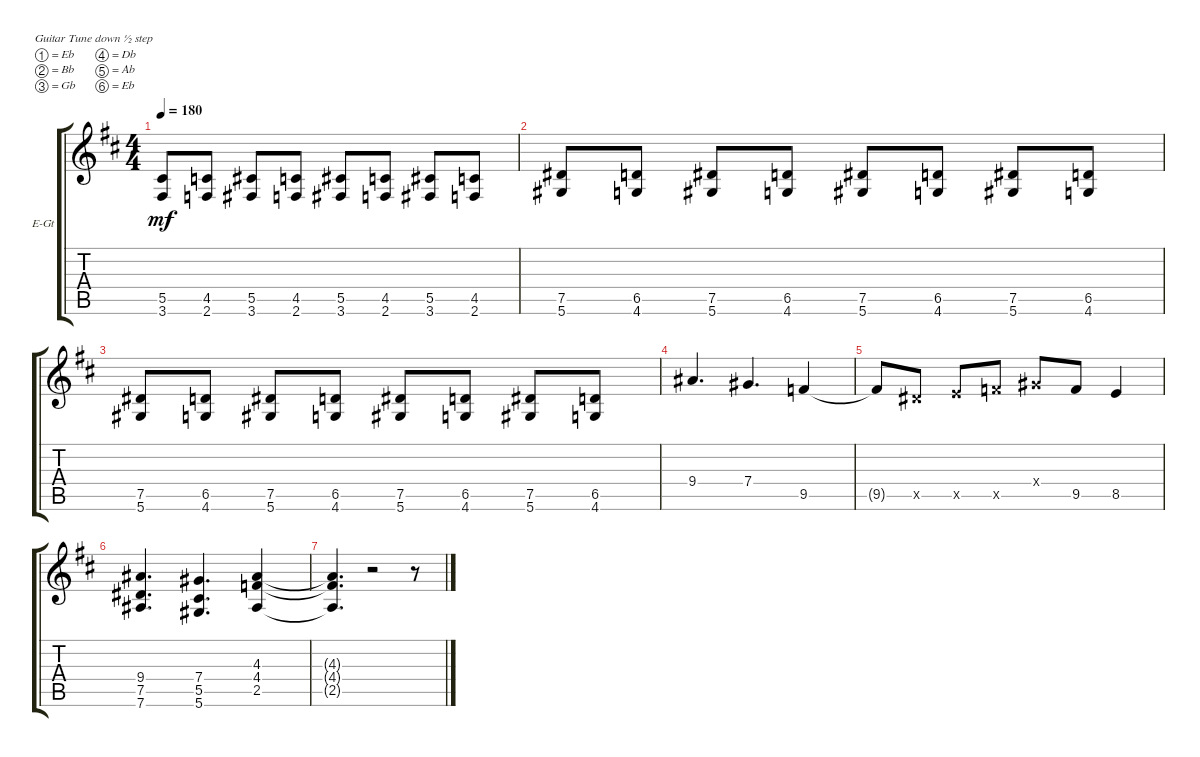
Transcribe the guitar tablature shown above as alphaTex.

\defaultSystemsLayout 4
\bracketExtendMode groupsimilarinstruments
\firstSystemTrackNameOrientation horizontal
\otherSystemsTrackNameOrientation horizontal
\track ("Rithm Guitar 2" "E-Gt") {instrument distortionguitar}
\staff {score tabs}
\tuning (Eb4 Bb3 Gb3 Db3 Ab2 Eb2)
\ts (4 4)
\tempo 180
\clef g2
\ks bminor
(3.6 5.5).8{dy mf} (2.6 4.5).8 (3.6 5.5).8 (2.6 4.5).8 (3.6 5.5).8 (2.6 4.5).8 (3.6 5.5).8 (2.6 4.5).8 |
(5.6 7.5).8 (4.6 6.5).8 (5.6 7.5).8 (4.6 6.5).8 (5.6 7.5).8 (4.6 6.5).8 (5.6 7.5).8 (4.6 6.5).8 |
(5.6 7.5).8 (4.6 6.5).8 (5.6 7.5).8 (4.6 6.5).8 (5.6 7.5).8 (4.6 6.5).8 (5.6 7.5).8 (4.6 6.5).8 |
9.4.4{d} 7.4.4{d} 9.5.4 |
9.5{t}.8 7.5{x}.8 8.5{x}.8 9.5{x}.8 7.4{x}.8 9.5.8 8.5.4 |
(7.5 9.4 7.6).4{d} (5.6 5.5 7.4).4{d} (2.5 4.4 4.3).4 |
(2.5{t} 4.4{t} 4.3{t}).4{d} r.2 r.8
